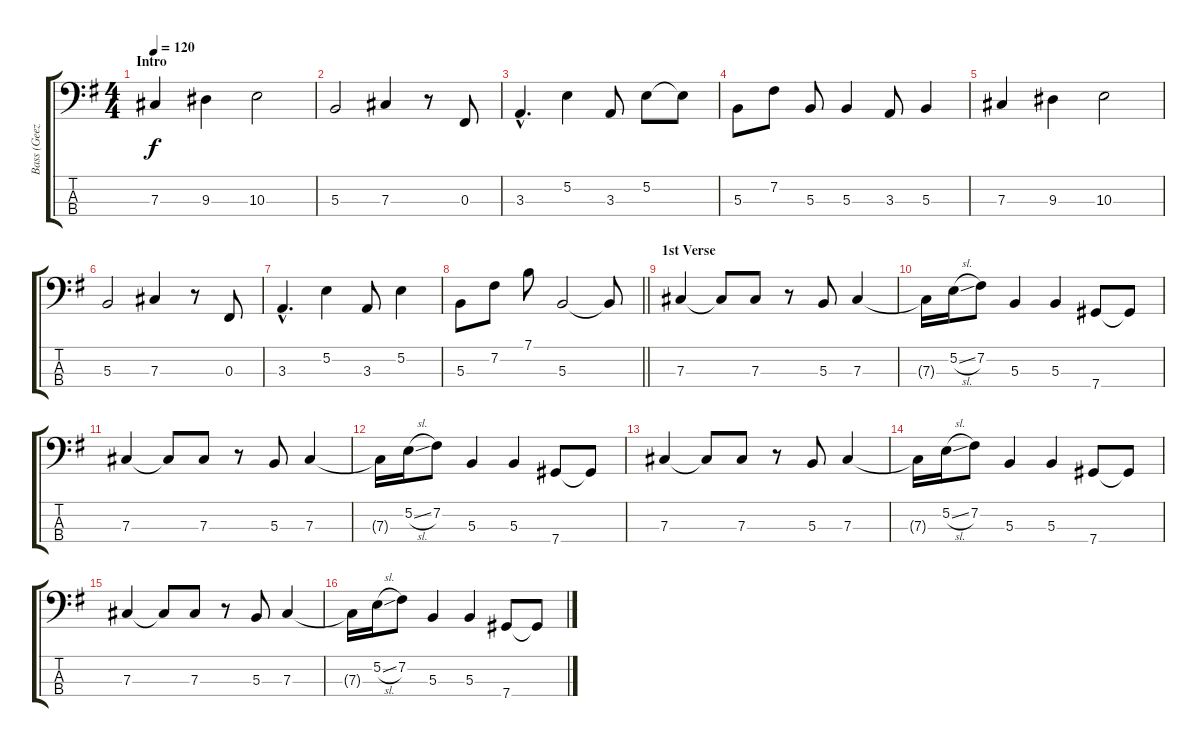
\track ("Bass (Geeze Butler)" "Bass (Geez") {instrument electricbassfinger}
\staff {score tabs}
\tuning (E2 B1 Gb1 Db1) {hide}
\ts (4 4)
\section ("" "Intro")
\tempo 120
\clef f4
\ks g
7.3.4{txt "" dy f instrument electricbassfinger} 9.3.4 10.3.2 |
5.3.2 7.3.4 r.8 0.3.8 |
3.3{hac}.4{d} 5.2.4 3.3.8 5.2.8 5.2{t}.8 |
5.3.8 7.2.8 5.3.8 5.3.4 3.3.8 5.3.4 |
7.3.4 9.3.4 10.3.2 |
5.3.2 7.3.4 r.8 0.3.8 |
3.3{hac}.4{d} 5.2.4 3.3.8 5.2.4 |
\barLineRight lightlight
5.3.8 7.2.8 7.1.8 5.3.2 5.3{t}.8 |
\section ("" "1st Verse")
7.3.4 7.3{t}.8 7.3.8 r.8 5.3.8 7.3.4 |
7.3{t}.16 5.2{sl}.16 7.2.8 5.3.4 5.3.4 7.4.8 7.4{t}.8 |
7.3.4 7.3{t}.8 7.3.8 r.8 5.3.8 7.3.4 |
7.3{t}.16 5.2{sl}.16 7.2.8 5.3.4 5.3.4 7.4.8 7.4{t}.8 |
7.3.4 7.3{t}.8 7.3.8 r.8 5.3.8 7.3.4 |
7.3{t}.16 5.2{sl}.16 7.2.8 5.3.4 5.3.4 7.4.8 7.4{t}.8 |
7.3.4 7.3{t}.8 7.3.8 r.8 5.3.8 7.3.4 |
7.3{t}.16 5.2{sl}.16 7.2.8 5.3.4 5.3.4 7.4.8 7.4{t}.8
